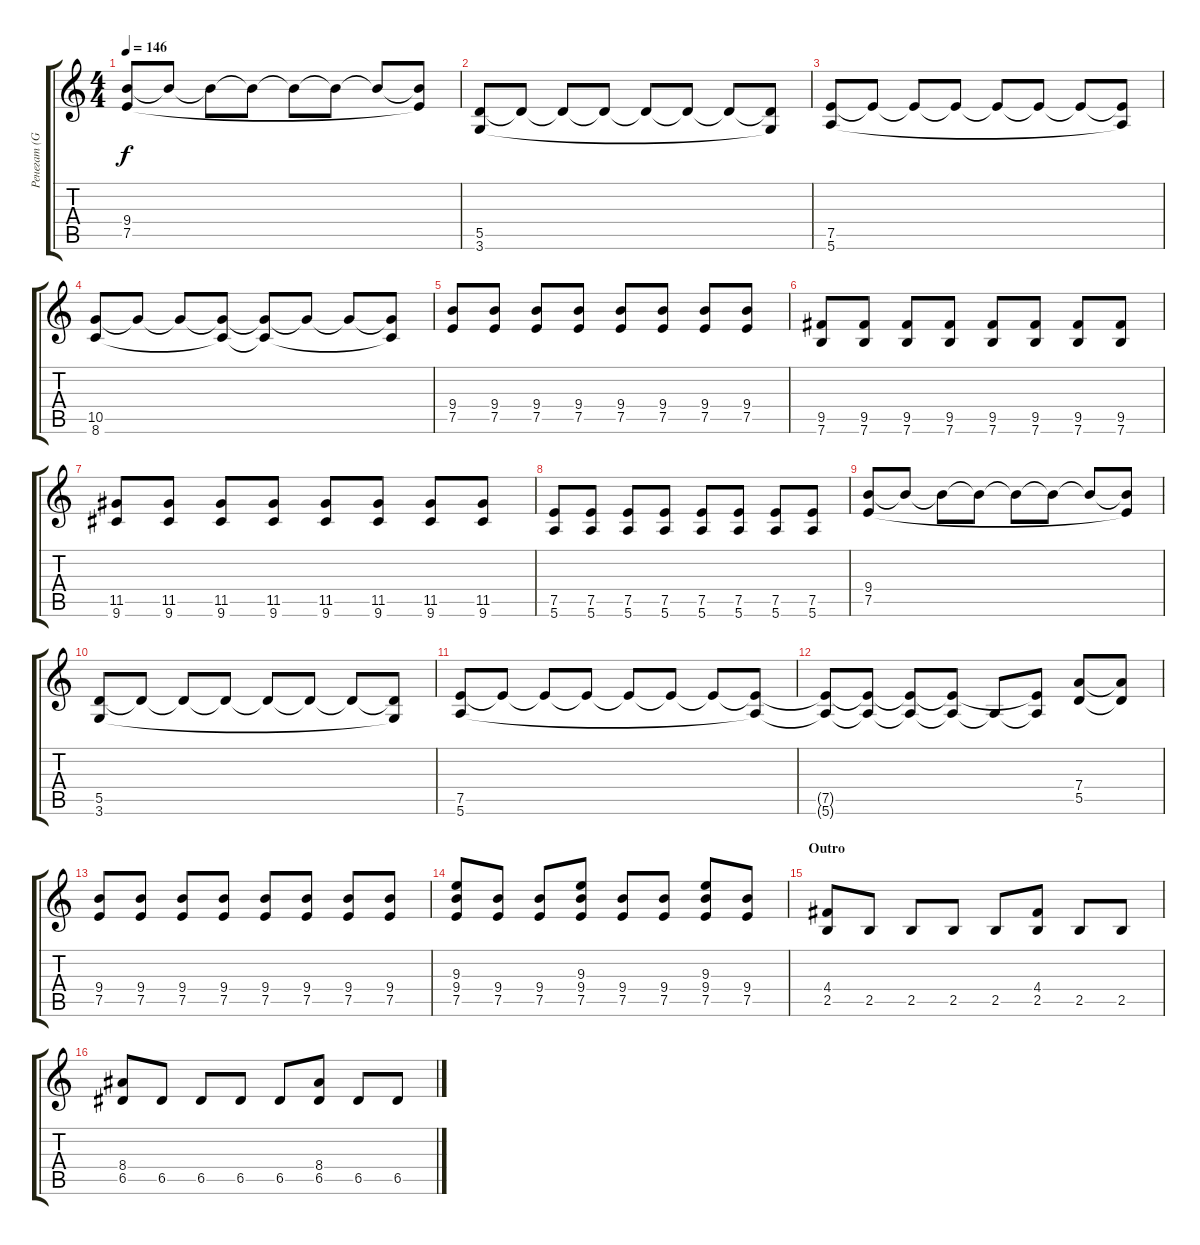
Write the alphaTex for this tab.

\track ("Ренегат (Guitar 1)" "Ренегат (G") {instrument distortionguitar}
\staff {score tabs}
\tuning (E4 B3 G3 D3 A2 E2) {hide}
\ts (4 4)
\tempo 146
\clef g2
\ks c
(9.4 7.5).8{dy f} 9.4{t}.8 9.4{t}.8 9.4{t}.8 9.4{t}.8 9.4{t}.8 9.4{t}.8 (9.4{t} 7.5{t}).8 |
(5.5 3.6).8 5.5{t}.8 5.5{t}.8 5.5{t}.8 5.5{t}.8 5.5{t}.8 5.5{t}.8 (5.5{t} 3.6{t}).8 |
(7.5 5.6).8 7.5{t}.8 7.5{t}.8 7.5{t}.8 7.5{t}.8 7.5{t}.8 7.5{t}.8 (7.5{t} 5.6{t}).8 |
(10.5 8.6).8 10.5{t}.8 10.5{t}.8 (10.5{t} 8.6{t}).8 (10.5{t} 8.6{t}).8 10.5{t}.8 10.5{t}.8 (10.5{t} 8.6{t}).8 |
(9.4 7.5).8 (9.4 7.5).8 (9.4 7.5).8 (9.4 7.5).8 (9.4 7.5).8 (9.4 7.5).8 (9.4 7.5).8 (9.4 7.5).8 |
(9.5 7.6).8 (9.5 7.6).8 (9.5 7.6).8 (9.5 7.6).8 (9.5 7.6).8 (9.5 7.6).8 (9.5 7.6).8 (9.5 7.6).8 |
(11.5 9.6).8 (11.5 9.6).8 (11.5 9.6).8 (11.5 9.6).8 (11.5 9.6).8 (11.5 9.6).8 (11.5 9.6).8 (11.5 9.6).8 |
(7.5 5.6).8 (7.5 5.6).8 (7.5 5.6).8 (7.5 5.6).8 (7.5 5.6).8 (7.5 5.6).8 (7.5 5.6).8 (7.5 5.6).8 |
(9.4 7.5).8 9.4{t}.8 9.4{t}.8 9.4{t}.8 9.4{t}.8 9.4{t}.8 9.4{t}.8 (9.4{t} 7.5{t}).8 |
(5.5 3.6).8 5.5{t}.8 5.5{t}.8 5.5{t}.8 5.5{t}.8 5.5{t}.8 5.5{t}.8 (5.5{t} 3.6{t}).8 |
(7.5 5.6).8 7.5{t}.8 7.5{t}.8 7.5{t}.8 7.5{t}.8 7.5{t}.8 7.5{t}.8 (7.5{t} 5.6{t}).8 |
(7.5{t} 5.6{t}).8 (7.5{t} 5.6{t}).8 (7.5{t} 5.6{t}).8 (7.5{t} 5.6{t}).8 5.6{t}.8 (7.5{t} 5.6{t}).8 (7.4 5.5).8 (7.4{t} 5.5{t}).8 |
(9.4 7.5).8 (9.4 7.5).8 (9.4 7.5).8 (9.4 7.5).8 (9.4 7.5).8 (9.4 7.5).8 (9.4 7.5).8 (9.4 7.5).8 |
(9.3 9.4 7.5).8 (9.4 7.5).8 (9.4 7.5).8 (9.3 9.4 7.5).8 (9.4 7.5).8 (9.4 7.5).8 (9.3 9.4 7.5).8 (9.4 7.5).8 |
\section ("" "Outro")
(4.4 2.5).8 2.5.8 2.5.8 2.5.8 2.5.8 (4.4 2.5).8 2.5.8 2.5.8 |
(8.4 6.5).8 6.5.8 6.5.8 6.5.8 6.5.8 (8.4 6.5).8 6.5.8 6.5.8
